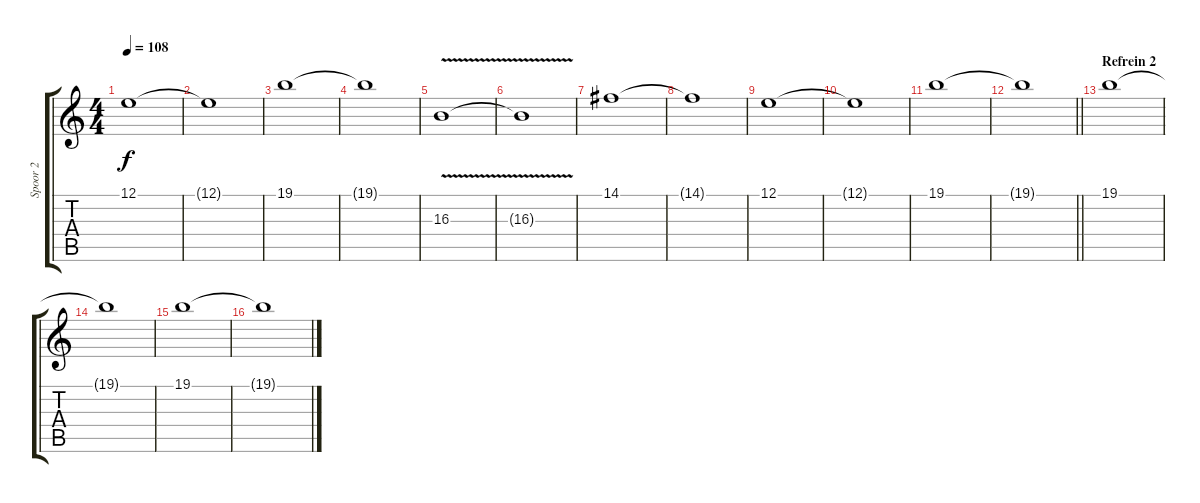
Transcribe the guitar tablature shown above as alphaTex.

\track ("Spoor 2" "Spoor 2") {instrument stringensemble1}
\staff {score tabs}
\tuning (E4 B3 G3 D3 A2 E2) {hide}
\ts (4 4)
\tempo 108
\clef g2
\ks c
12.1.1{dy f} |
12.1{t}.1 |
19.1.1 |
19.1{t}.1 |
16.3{v}.1 |
16.3{t}.1 |
14.1.1 |
14.1{t}.1 |
12.1.1 |
12.1{t}.1 |
19.1.1 |
\barLineRight lightlight
19.1{t}.1 |
\section ("" "Refrein 2")
19.1.1 |
19.1{t}.1 |
19.1.1 |
19.1{t}.1
